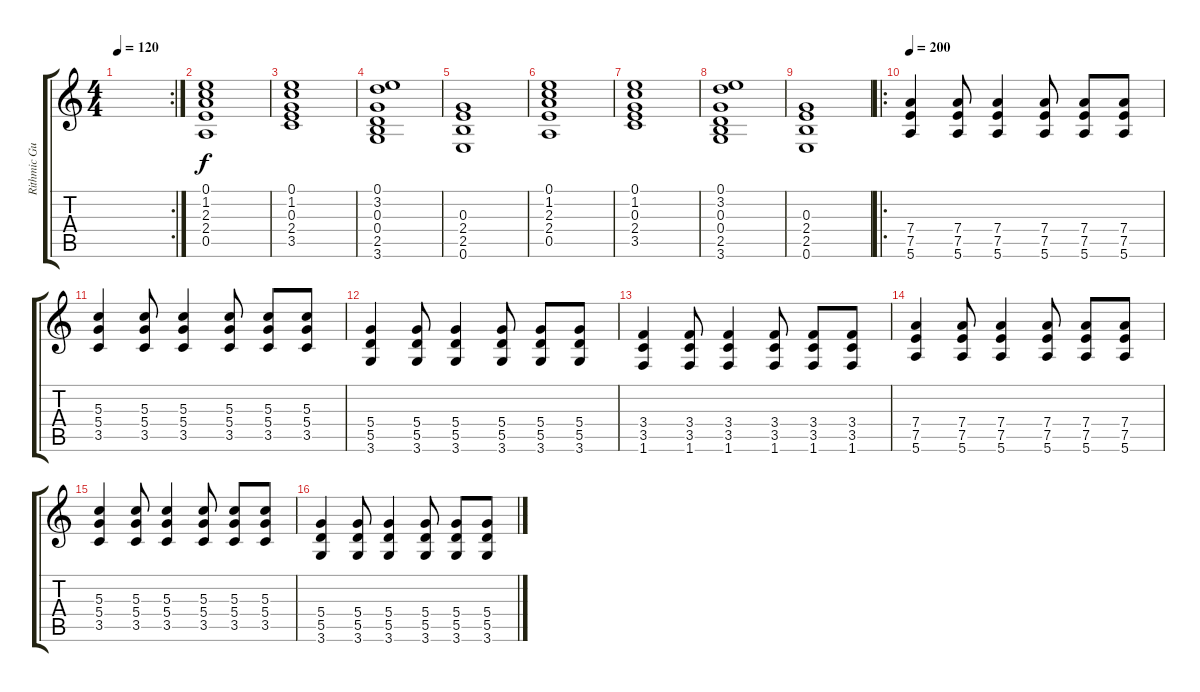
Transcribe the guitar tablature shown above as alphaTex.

\track ("Rithmic Guitar" "Rithmic Gu") {instrument acousticguitarnylon}
\staff {score tabs}
\tuning (E4 B3 G3 D3 A2 E2) {hide}
\rc 2
\ts (4 4)
\tempo 120
\clef g2
\ks c
|
(0.1 1.2 2.3 2.4 0.5).1 |
(0.1 1.2 0.3 2.4 3.5).1 |
(0.1 3.2 0.3 0.4 2.5 3.6).1 |
(0.3 2.4 2.5 0.6).1 |
(0.1 1.2 2.3 2.4 0.5).1 |
(0.1 1.2 0.3 2.4 3.5).1 |
(0.1 3.2 0.3 0.4 2.5 3.6).1 |
(0.3 2.4 2.5 0.6).1 |
\ro
\tempo 200
(7.4 7.5 5.6).4{instrument distortionguitar} (7.4 7.5 5.6).8 (7.4 7.5 5.6).4 (7.4 7.5 5.6).8 (7.4 7.5 5.6).8 (7.4 7.5 5.6).8 |
(5.3 5.4 3.5).4 (5.3 5.4 3.5).8 (5.3 5.4 3.5).4 (5.3 5.4 3.5).8 (5.3 5.4 3.5).8 (5.3 5.4 3.5).8 |
(5.4 5.5 3.6).4 (5.4 5.5 3.6).8 (5.4 5.5 3.6).4 (5.4 5.5 3.6).8 (5.4 5.5 3.6).8 (5.4 5.5 3.6).8 |
(3.4 3.5 1.6).4 (3.4 3.5 1.6).8 (3.4 3.5 1.6).4 (3.4 3.5 1.6).8 (3.4 3.5 1.6).8 (3.4 3.5 1.6).8 |
(7.4 7.5 5.6).4 (7.4 7.5 5.6).8 (7.4 7.5 5.6).4 (7.4 7.5 5.6).8 (7.4 7.5 5.6).8 (7.4 7.5 5.6).8 |
(5.3 5.4 3.5).4 (5.3 5.4 3.5).8 (5.3 5.4 3.5).4 (5.3 5.4 3.5).8 (5.3 5.4 3.5).8 (5.3 5.4 3.5).8 |
(5.4 5.5 3.6).4 (5.4 5.5 3.6).8 (5.4 5.5 3.6).4 (5.4 5.5 3.6).8 (5.4 5.5 3.6).8 (5.4 5.5 3.6).8
